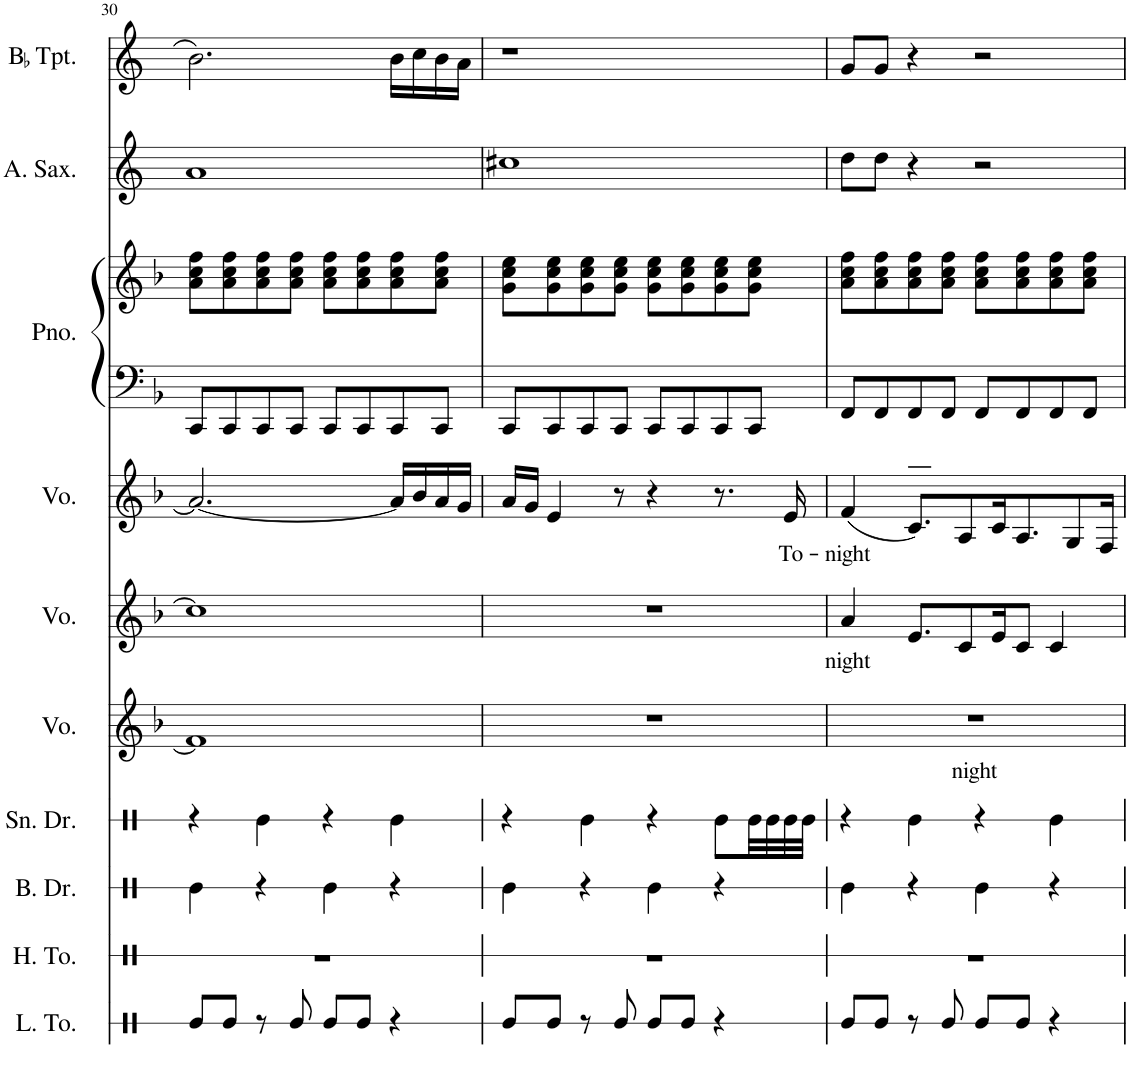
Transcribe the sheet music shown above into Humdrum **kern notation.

**kern	**kern	**kern	**kern	**kern	**text	**kern	**text	**kern	**text	**kern	**kern	**kern	**kern
*part10	*part9	*part8	*part7	*part6	*part6	*part5	*part5	*part4	*part4	*part3	*part3	*part2	*part1
*staff11	*staff10	*staff9	*staff8	*staff7	*staff7	*staff6	*staff6	*staff5	*staff5	*staff4	*staff3	*staff2	*staff1
*I"Low Tom	*I"High Tom	*I"Bass Drum	*I"Snare Drum	*I"Voice	*	*I"Voice	*	*I"Voice	*	*I"Piano	*	*I"Alto Saxophone	*I"BaccidentalFlat Trumpet
*I'L. To.	*I'H. To.	*I'B. Dr.	*I'Sn. Dr.	*I'Vo.	*	*I'Vo.	*	*I'Vo.	*	*I'Pno.	*	*I'A. Sax.	*I'BaccidentalFlat Tpt.
!!LO:PB:g=z
*clefX	*clefX	*clefX	*clefX	*clefG2	*	*clefG2	*	*clefG2	*	*clefF4	*clefG2	*clefG2	*clefG2
*	*	*	*	*	*	*	*	*	*	*	*	*Trd5c9	*Trd1c2
*k[]	*k[]	*k[]	*k[]	*k[b-]	*	*k[b-]	*	*k[b-]	*	*k[b-]	*k[b-]	*k[]	*k[]
*M4/4	*M4/4	*M4/4	*M4/4	*M4/4	*	*M4/4	*	*M4/4	*	*M4/4	*M4/4	*M4/4	*M4/4
=30	=30	=30	=30	=30	=30	=30	=30	=30	=30	=30	=30	=30	=30
8Re/L	1r	4Re\	4r	1f]	.	1cc]	.	2.a/_	.	8CC/L	8a\ 8cc\ 8ff\L	1a	2.b\
8Re/J	.	.	.	.	.	.	.	.	.	8CC/	8a\ 8cc\ 8ff\	.	.
8r	.	4r	4Re\	.	.	.	.	.	.	8CC/	8a\ 8cc\ 8ff\	.	.
8Re/	.	.	.	.	.	.	.	.	.	8CC/J	8a\ 8cc\ 8ff\J	.	.
8Re/L	.	4Re\	4r	.	.	.	.	.	.	8CC/L	8a\ 8cc\ 8ff\L	.	.
8Re/J	.	.	.	.	.	.	.	.	.	8CC/	8a\ 8cc\ 8ff\	.	.
4r	.	4r	4Re\	.	.	.	.	16a/LL]	.	8CC/	8a\ 8cc\ 8ff\	.	16b\LL
.	.	.	.	.	.	.	.	16b-/	.	.	.	.	16cc\
.	.	.	.	.	.	.	.	16a/	.	8CC/J	8a\ 8cc\ 8ff\J	.	16b\
.	.	.	.	.	.	.	.	16g/JJ	.	.	.	.	16a\JJ
=31	=31	=31	=31	=31	=31	=31	=31	=31	=31	=31	=31	=31	=31
8Re/L	1r	4Re\	4r	1r	.	1r	.	16a/LL	.	8CC/L	8g\ 8cc\ 8ee\L	1cc#X	1r
.	.	.	.	.	.	.	.	16g/JJ	.	.	.	.	.
8Re/J	.	.	.	.	.	.	.	4e/	.	8CC/	8g\ 8cc\ 8ee\	.	.
8r	.	4r	4Re\	.	.	.	.	.	.	8CC/	8g\ 8cc\ 8ee\	.	.
8Re/	.	.	.	.	.	.	.	8r	.	8CC/J	8g\ 8cc\ 8ee\J	.	.
8Re/L	.	4Re\	4r	.	.	.	.	4r	.	8CC/L	8g\ 8cc\ 8ee\L	.	.
8Re/J	.	.	.	.	.	.	.	.	.	8CC/	8g\ 8cc\ 8ee\	.	.
4r	.	4r	8Re\L	.	.	.	.	8.r	.	8CC/	8g\ 8cc\ 8ee\	.	.
.	.	.	32Re\LL	.	.	.	.	.	.	8CC/J	8g\ 8cc\ 8ee\J	.	.
.	.	.	32Re\	.	.	.	.	.	.	.	.	.	.
!	!	!	!	!	!	!	!	!	!LO:LY:b	!	!	!	!
.	.	.	32Re\	.	.	.	.	16e/	To-	.	.	.	.
.	.	.	32Re\JJJ	.	.	.	.	.	.	.	.	.	.
=32	=32	=32	=32	=32	=32	=32	=32	=32	=32	=32	=32	=32	=32
!	!	!	!	!	!LO:LY:b	!	!LO:LY:b	!	!LO:LY:b	!	!	!	!
8Re/L	1r	4Re\	4r	1r	-night	4a/	-night	(4f/	-night	8FF/L	8a\ 8cc\ 8ff\L	8dd\L	8g/L
8Re/J	.	.	.	.	.	.	.	.	.	8FF/	8a\ 8cc\ 8ff\	8dd\J	8g/J
8r	.	4r	4Re\	.	.	8.e/L	.	8.c/L)	.	8FF/	8a\ 8cc\ 8ff\	4r	4r
8Re/	.	.	.	.	.	.	.	.	.	8FF/J	8a\ 8cc\ 8ff\J	.	.
.	.	.	.	.	.	8c/	.	8A/	.	.	.	.	.
8Re/L	.	4Re\	4r	.	.	.	.	.	.	8FF/L	8a\ 8cc\ 8ff\L	2r	2r
.	.	.	.	.	.	16e/K	.	16c/K	.	.	.	.	.
8Re/J	.	.	.	.	.	8c/J	.	8.A/	.	8FF/	8a\ 8cc\ 8ff\	.	.
4r	.	4r	4Re\	.	.	4c/	.	.	.	8FF/	8a\ 8cc\ 8ff\	.	.
.	.	.	.	.	.	.	.	8G/	.	.	.	.	.
.	.	.	.	.	.	.	.	.	.	8FF/J	8a\ 8cc\ 8ff\J	.	.
.	.	.	.	.	.	.	.	16F/Jk	.	.	.	.	.
=	=	=	=	=	=	=	=	=	=	=	=	=	=
*-	*-	*-	*-	*-	*-	*-	*-	*-	*-	*-	*-	*-	*-
